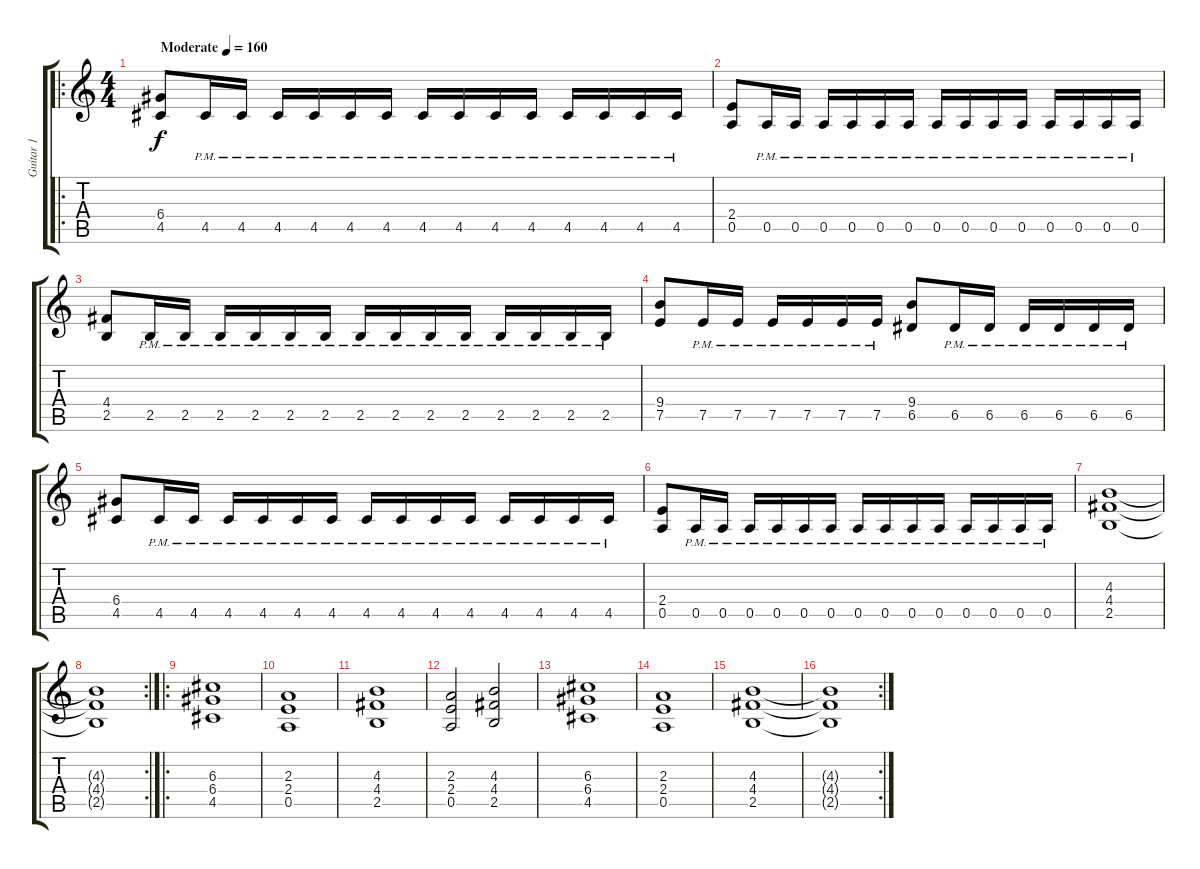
\track ("Guitar 1" "Guitar 1") {instrument distortionguitar}
\staff {score tabs}
\tuning (E4 B3 G3 D3 A2 E2) {hide}
\ro
\ts (4 4)
\tempo (160 "Moderate")
\clef g2
\ks c
(6.4 4.5).8{dy f instrument distortionguitar} 4.5{pm}.16 4.5{pm}.16 4.5{pm}.16 4.5{pm}.16 4.5{pm}.16 4.5{pm}.16 4.5{pm}.16 4.5{pm}.16 4.5{pm}.16 4.5{pm}.16 4.5{pm}.16 4.5{pm}.16 4.5{pm}.16 4.5{pm}.16 |
(2.4 0.5).8 0.5{pm}.16 0.5{pm}.16 0.5{pm}.16 0.5{pm}.16 0.5{pm}.16 0.5{pm}.16 0.5{pm}.16 0.5{pm}.16 0.5{pm}.16 0.5{pm}.16 0.5{pm}.16 0.5{pm}.16 0.5{pm}.16 0.5{pm}.16 |
(4.4 2.5).8 2.5{pm}.16 2.5{pm}.16 2.5{pm}.16 2.5{pm}.16 2.5{pm}.16 2.5{pm}.16 2.5{pm}.16 2.5{pm}.16 2.5{pm}.16 2.5{pm}.16 2.5{pm}.16 2.5{pm}.16 2.5{pm}.16 2.5{pm}.16 |
(9.4 7.5).8 7.5{pm}.16 7.5{pm}.16 7.5{pm}.16 7.5{pm}.16 7.5{pm}.16 7.5{pm}.16 (9.4 6.5).8 6.5{pm}.16 6.5{pm}.16 6.5{pm}.16 6.5{pm}.16 6.5{pm}.16 6.5{pm}.16 |
(6.4 4.5).8 4.5{pm}.16 4.5{pm}.16 4.5{pm}.16 4.5{pm}.16 4.5{pm}.16 4.5{pm}.16 4.5{pm}.16 4.5{pm}.16 4.5{pm}.16 4.5{pm}.16 4.5{pm}.16 4.5{pm}.16 4.5{pm}.16 4.5{pm}.16 |
(2.4 0.5).8 0.5{pm}.16 0.5{pm}.16 0.5{pm}.16 0.5{pm}.16 0.5{pm}.16 0.5{pm}.16 0.5{pm}.16 0.5{pm}.16 0.5{pm}.16 0.5{pm}.16 0.5{pm}.16 0.5{pm}.16 0.5{pm}.16 0.5{pm}.16 |
(4.3 4.4 2.5).1 |
\rc 2
(4.3{t} 4.4{t} 2.5{t}).1 |
\ro
(6.3 6.4 4.5).1 |
(2.3 2.4 0.5).1 |
(4.3 4.4 2.5).1 |
(2.3 2.4 0.5).2 (4.3 4.4 2.5).2 |
(6.3 6.4 4.5).1 |
(2.3 2.4 0.5).1 |
(4.3 4.4 2.5).1 |
\rc 2
(4.3{t} 4.4{t} 2.5{t}).1
